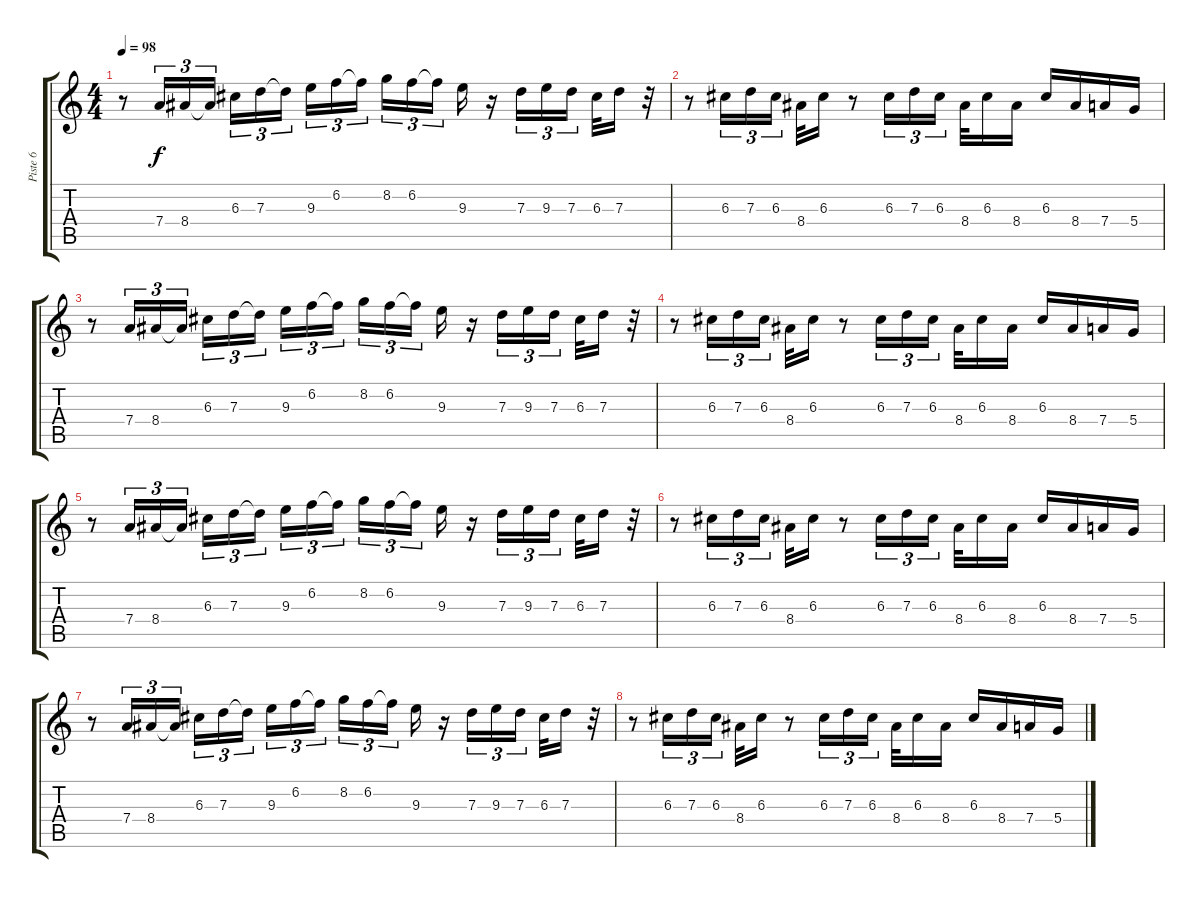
\track ("Piste 6" "Piste 6") {instrument drawbarorgan}
\staff {score tabs}
\tuning (E5 B4 G4 D4 A3 E3) {hide}
\ts (4 4)
\tempo 98
\clef g2
\ks c
r.8{dy f instrument drawbarorgan} 7.4.16{tu (3 2)} 8.4.16{tu (3 2)} 8.4{t}.16{tu (3 2)} 6.3.16{tu (3 2)} 7.3.16{tu (3 2)} 7.3{t}.16{tu (3 2)} 9.3.16{tu (3 2)} 6.2.16{tu (3 2)} 6.2{t}.16{tu (3 2)} 8.2.16{tu (3 2)} 6.2.16{tu (3 2)} 6.2{t}.16{tu (3 2)} 9.3.16 r.16 7.3.16{tu (3 2)} 9.3.16{tu (3 2)} 7.3.16{tu (3 2)} 6.3.32 7.3.16 r.32 |
r.8 6.3.16{tu (3 2)} 7.3.16{tu (3 2)} 6.3.16{tu (3 2)} 8.4.32 6.3.16 r.8 6.3.16{tu (3 2)} 7.3.16{tu (3 2)} 6.3.16{tu (3 2)} 8.4.32 6.3.16 8.4.16 6.3.16 8.4.16 7.4.16 5.4.16 |
r.8 7.4.16{tu (3 2)} 8.4.16{tu (3 2)} 8.4{t}.16{tu (3 2)} 6.3.16{tu (3 2)} 7.3.16{tu (3 2)} 7.3{t}.16{tu (3 2)} 9.3.16{tu (3 2)} 6.2.16{tu (3 2)} 6.2{t}.16{tu (3 2)} 8.2.16{tu (3 2)} 6.2.16{tu (3 2)} 6.2{t}.16{tu (3 2)} 9.3.16 r.16 7.3.16{tu (3 2)} 9.3.16{tu (3 2)} 7.3.16{tu (3 2)} 6.3.32 7.3.16 r.32 |
r.8 6.3.16{tu (3 2)} 7.3.16{tu (3 2)} 6.3.16{tu (3 2)} 8.4.32 6.3.16 r.8 6.3.16{tu (3 2)} 7.3.16{tu (3 2)} 6.3.16{tu (3 2)} 8.4.32 6.3.16 8.4.16 6.3.16 8.4.16 7.4.16 5.4.16 |
r.8 7.4.16{tu (3 2)} 8.4.16{tu (3 2)} 8.4{t}.16{tu (3 2)} 6.3.16{tu (3 2)} 7.3.16{tu (3 2)} 7.3{t}.16{tu (3 2)} 9.3.16{tu (3 2)} 6.2.16{tu (3 2)} 6.2{t}.16{tu (3 2)} 8.2.16{tu (3 2)} 6.2.16{tu (3 2)} 6.2{t}.16{tu (3 2)} 9.3.16 r.16 7.3.16{tu (3 2)} 9.3.16{tu (3 2)} 7.3.16{tu (3 2)} 6.3.32 7.3.16 r.32 |
r.8 6.3.16{tu (3 2)} 7.3.16{tu (3 2)} 6.3.16{tu (3 2)} 8.4.32 6.3.16 r.8 6.3.16{tu (3 2)} 7.3.16{tu (3 2)} 6.3.16{tu (3 2)} 8.4.32 6.3.16 8.4.16 6.3.16 8.4.16 7.4.16 5.4.16 |
r.8 7.4.16{tu (3 2)} 8.4.16{tu (3 2)} 8.4{t}.16{tu (3 2)} 6.3.16{tu (3 2)} 7.3.16{tu (3 2)} 7.3{t}.16{tu (3 2)} 9.3.16{tu (3 2)} 6.2.16{tu (3 2)} 6.2{t}.16{tu (3 2)} 8.2.16{tu (3 2)} 6.2.16{tu (3 2)} 6.2{t}.16{tu (3 2)} 9.3.16 r.16 7.3.16{tu (3 2)} 9.3.16{tu (3 2)} 7.3.16{tu (3 2)} 6.3.32 7.3.16 r.32 |
r.8 6.3.16{tu (3 2)} 7.3.16{tu (3 2)} 6.3.16{tu (3 2)} 8.4.32 6.3.16 r.8 6.3.16{tu (3 2)} 7.3.16{tu (3 2)} 6.3.16{tu (3 2)} 8.4.32 6.3.16 8.4.16 6.3.16 8.4.16 7.4.16 5.4.16
